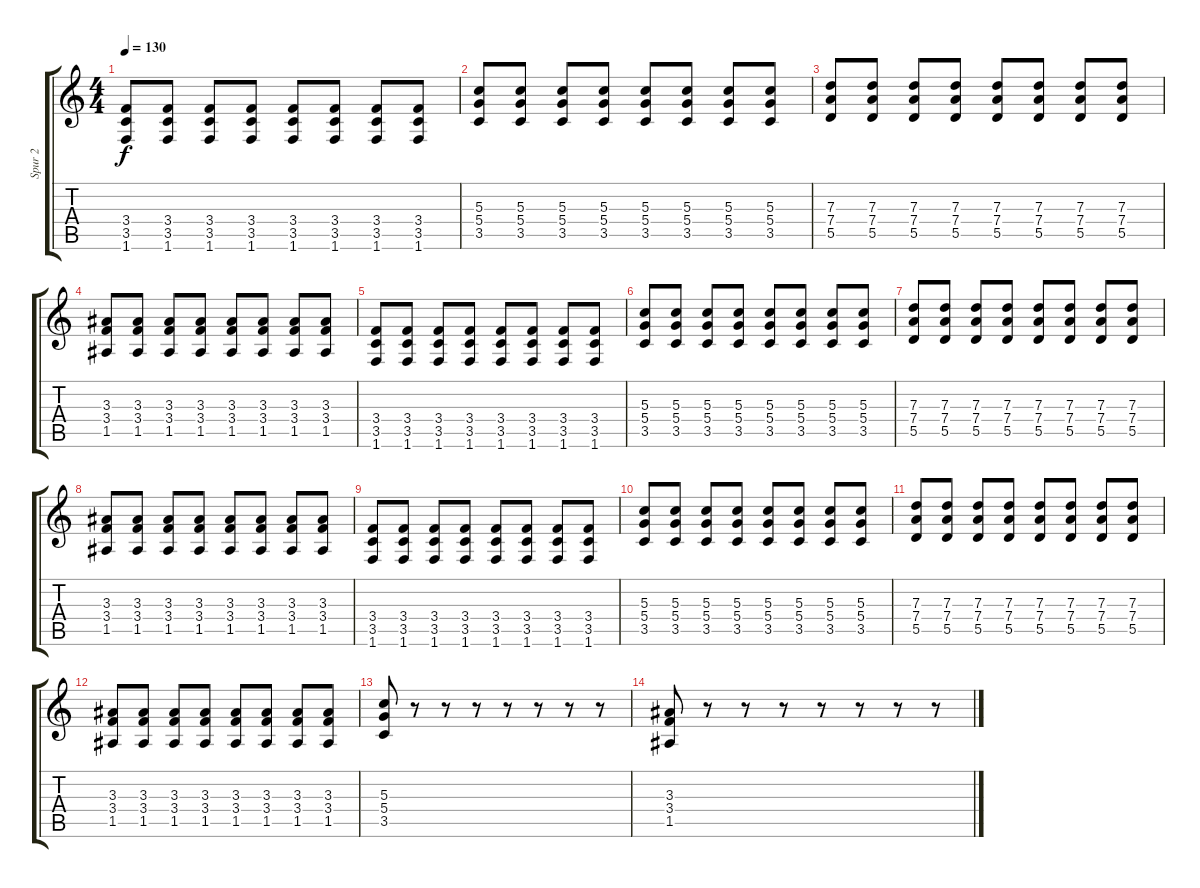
\track ("Spur 2" "Spur 2") {instrument distortionguitar}
\staff {score tabs}
\tuning (E4 B3 G3 D3 A2 E2) {hide}
\ts (4 4)
\tempo 130
\clef g2
\ks c
(3.4 3.5 1.6).8{dy f} (3.4 3.5 1.6).8 (3.4 3.5 1.6).8 (3.4 3.5 1.6).8 (3.4 3.5 1.6).8 (3.4 3.5 1.6).8 (3.4 3.5 1.6).8 (3.4 3.5 1.6).8 |
(5.3 5.4 3.5).8 (5.3 5.4 3.5).8 (5.3 5.4 3.5).8 (5.3 5.4 3.5).8 (5.3 5.4 3.5).8 (5.3 5.4 3.5).8 (5.3 5.4 3.5).8 (5.3 5.4 3.5).8 |
(7.3 7.4 5.5).8 (7.3 7.4 5.5).8 (7.3 7.4 5.5).8 (7.3 7.4 5.5).8 (7.3 7.4 5.5).8 (7.3 7.4 5.5).8 (7.3 7.4 5.5).8 (7.3 7.4 5.5).8 |
(3.3 3.4 1.5).8 (3.3 3.4 1.5).8 (3.3 3.4 1.5).8 (3.3 3.4 1.5).8 (3.3 3.4 1.5).8 (3.3 3.4 1.5).8 (3.3 3.4 1.5).8 (3.3 3.4 1.5).8 |
(3.4 3.5 1.6).8 (3.4 3.5 1.6).8 (3.4 3.5 1.6).8 (3.4 3.5 1.6).8 (3.4 3.5 1.6).8 (3.4 3.5 1.6).8 (3.4 3.5 1.6).8 (3.4 3.5 1.6).8 |
(5.3 5.4 3.5).8 (5.3 5.4 3.5).8 (5.3 5.4 3.5).8 (5.3 5.4 3.5).8 (5.3 5.4 3.5).8 (5.3 5.4 3.5).8 (5.3 5.4 3.5).8 (5.3 5.4 3.5).8 |
(7.3 7.4 5.5).8 (7.3 7.4 5.5).8 (7.3 7.4 5.5).8 (7.3 7.4 5.5).8 (7.3 7.4 5.5).8 (7.3 7.4 5.5).8 (7.3 7.4 5.5).8 (7.3 7.4 5.5).8 |
(3.3 3.4 1.5).8 (3.3 3.4 1.5).8 (3.3 3.4 1.5).8 (3.3 3.4 1.5).8 (3.3 3.4 1.5).8 (3.3 3.4 1.5).8 (3.3 3.4 1.5).8 (3.3 3.4 1.5).8 |
(3.4 3.5 1.6).8 (3.4 3.5 1.6).8 (3.4 3.5 1.6).8 (3.4 3.5 1.6).8 (3.4 3.5 1.6).8 (3.4 3.5 1.6).8 (3.4 3.5 1.6).8 (3.4 3.5 1.6).8 |
(5.3 5.4 3.5).8 (5.3 5.4 3.5).8 (5.3 5.4 3.5).8 (5.3 5.4 3.5).8 (5.3 5.4 3.5).8 (5.3 5.4 3.5).8 (5.3 5.4 3.5).8 (5.3 5.4 3.5).8 |
(7.3 7.4 5.5).8 (7.3 7.4 5.5).8 (7.3 7.4 5.5).8 (7.3 7.4 5.5).8 (7.3 7.4 5.5).8 (7.3 7.4 5.5).8 (7.3 7.4 5.5).8 (7.3 7.4 5.5).8 |
(3.3 3.4 1.5).8 (3.3 3.4 1.5).8 (3.3 3.4 1.5).8 (3.3 3.4 1.5).8 (3.3 3.4 1.5).8 (3.3 3.4 1.5).8 (3.3 3.4 1.5).8 (3.3 3.4 1.5).8 |
(5.3 5.4 3.5).8 r.8 r.8 r.8 r.8 r.8 r.8 r.8 |
(3.3 3.4 1.5).8 r.8 r.8 r.8 r.8 r.8 r.8 r.8
